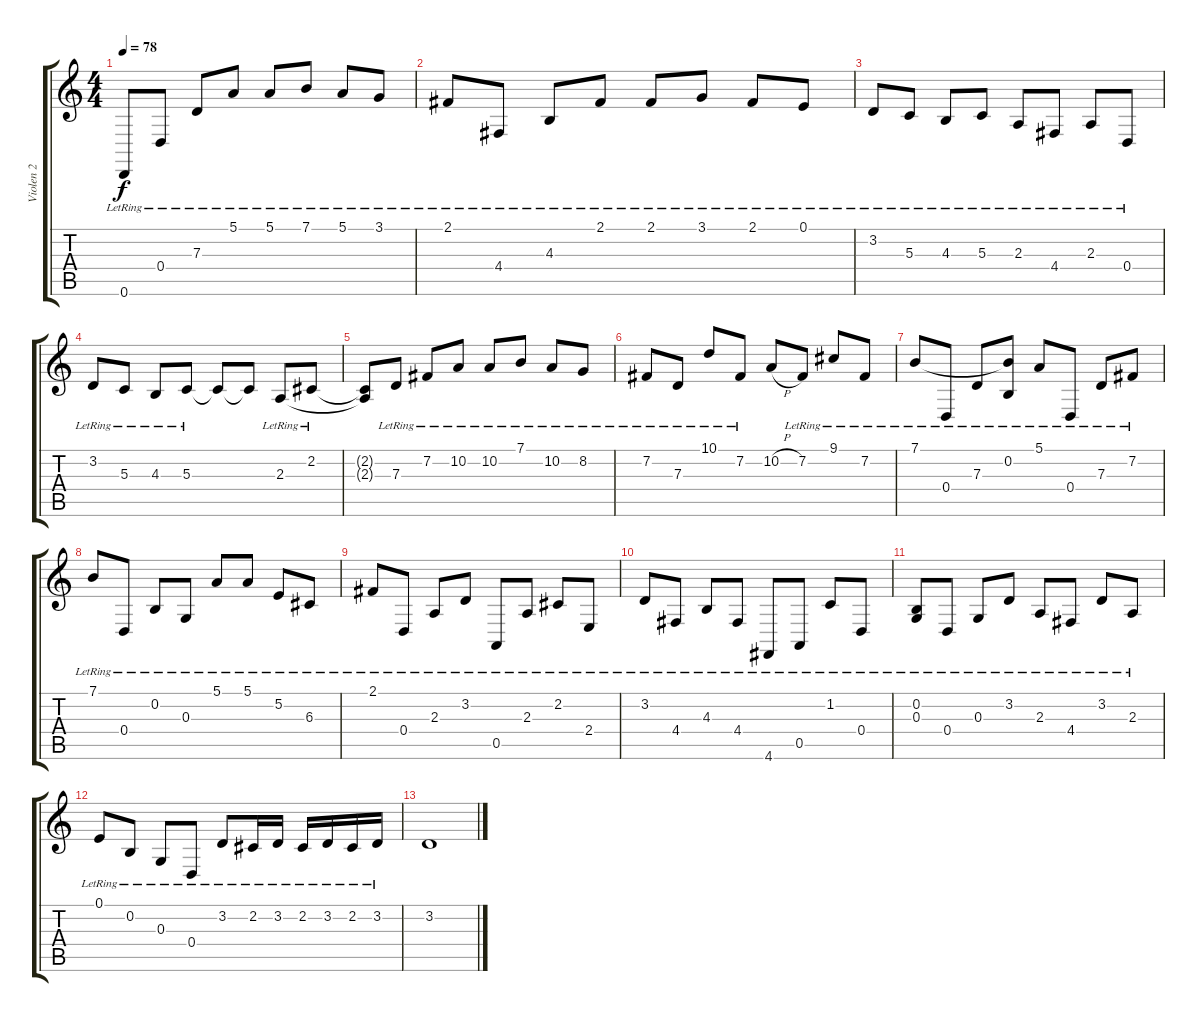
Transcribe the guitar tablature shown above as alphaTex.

\track ("Violen 2" "Violen 2") {instrument violin}
\staff {score tabs}
\tuning (E4 B3 G3 D3 A2 D2) {hide}
\ts (4 4)
\tempo 78
\clef g2
\ks c
0.6{lr}.8{dy f} 0.4{lr}.8 7.3{lr}.8 5.1{lr}.8 5.1{lr}.8 7.1{lr}.8 5.1{lr}.8 3.1{lr}.8 |
2.1{lr}.8 4.4{lr}.8 4.3{lr}.8 2.1{lr}.8 2.1{lr}.8 3.1{lr}.8 2.1{lr}.8 0.1{lr}.8 |
3.2{lr}.8 5.3{lr}.8 4.3{lr}.8 5.3{lr}.8 2.3{lr}.8 4.4{lr}.8 2.3{lr}.8 0.4{lr}.8 |
3.2{lr}.8 5.3{lr}.8 4.3{lr}.8 5.3{lr}.8 5.3{t}.8 5.3{t}.8 2.3{lr}.8 2.2{lr}.8 |
(2.2{t} 2.3{t}).8 7.3{lr}.8 7.2{lr}.8 10.2{lr}.8 10.2{lr}.8 7.1{lr}.8 10.2{lr}.8 8.2{lr}.8 |
7.2{lr}.8 7.3{lr}.8 10.1{lr}.8 7.2{lr}.8 10.2{h}.8 7.2{lr}.8 9.1{lr}.8 7.2{lr}.8 |
7.1{lr}.8 0.4{lr}.8 7.3{lr}.8 (7.1{t} 0.2{lr}).8 5.1{lr}.8 0.4{lr}.8 7.3{lr}.8 7.2{lr}.8 |
7.1{lr}.8 0.4{lr}.8 0.2{lr}.8 0.3{lr}.8 5.1{lr}.8 5.1{lr}.8 5.2{lr}.8 6.3{lr}.8 |
2.1{lr}.8 0.4{lr}.8 2.3{lr}.8 3.2{lr}.8 0.5{lr}.8 2.3{lr}.8 2.2{lr}.8 2.4{lr}.8 |
3.2{lr}.8 4.4{lr}.8 4.3{lr}.8 4.4{lr}.8 4.6{lr}.8 0.5{lr}.8 1.2{lr}.8 0.4{lr}.8 |
(0.2{lr} 0.3{lr}).8 0.4{lr}.8 0.3{lr}.8 3.2{lr}.8 2.3{lr}.8 4.4{lr}.8 3.2{lr}.8 2.3{lr}.8 |
0.1{lr}.8 0.2{lr}.8 0.3{lr}.8 0.4{lr}.8 3.2{lr}.8 2.2{lr}.16 3.2{lr}.16 2.2{lr}.16 3.2{lr}.16 2.2{lr}.16 3.2{lr}.16 |
3.2.1
